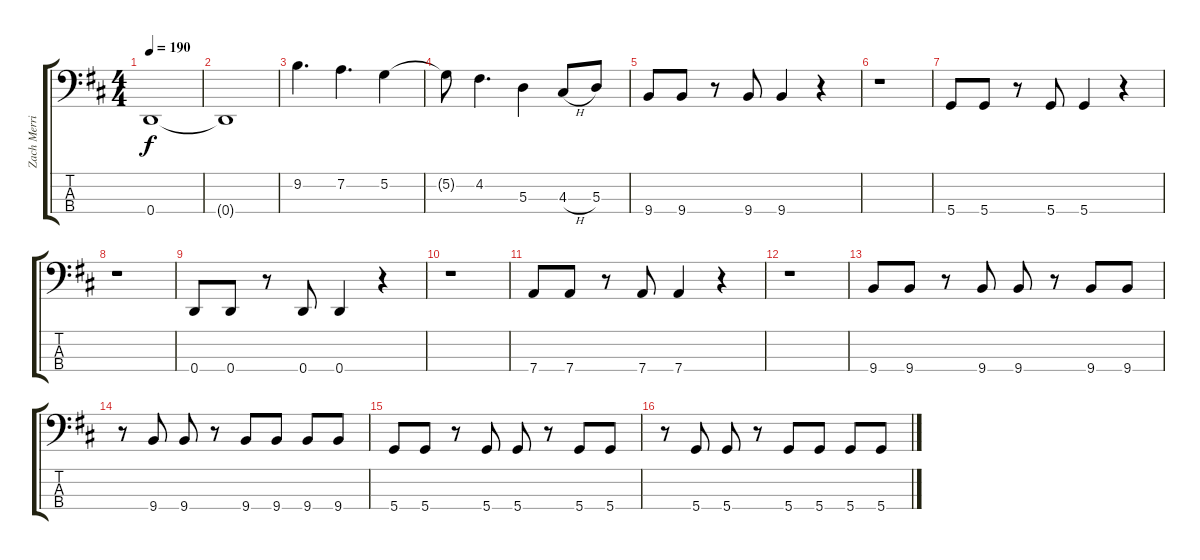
\track ("Zach Merrick" "Zach Merri") {instrument electricbasspick}
\staff {score tabs}
\tuning (G2 D2 A1 D1) {hide}
\ts (4 4)
\tempo 190
\clef f4
\ks d
0.4.1{dy f} |
0.4{t}.1 |
9.2.4{d} 7.2.4{d} 5.2.4 |
5.2{t}.8 4.2.4{d} 5.3.4 4.3{h}.8 5.3.8 |
9.4.8 9.4.8 r.8 9.4.8 9.4.4 r.4 |
r.1 |
5.4.8 5.4.8 r.8 5.4.8 5.4.4 r.4 |
r.1 |
0.4.8 0.4.8 r.8 0.4.8 0.4.4 r.4 |
r.1 |
7.4.8 7.4.8 r.8 7.4.8 7.4.4 r.4 |
r.1 |
9.4.8 9.4.8 r.8 9.4.8 9.4.8 r.8 9.4.8 9.4.8 |
r.8 9.4.8 9.4.8 r.8 9.4.8 9.4.8 9.4.8 9.4.8 |
5.4.8 5.4.8 r.8 5.4.8 5.4.8 r.8 5.4.8 5.4.8 |
r.8 5.4.8 5.4.8 r.8 5.4.8 5.4.8 5.4.8 5.4.8
